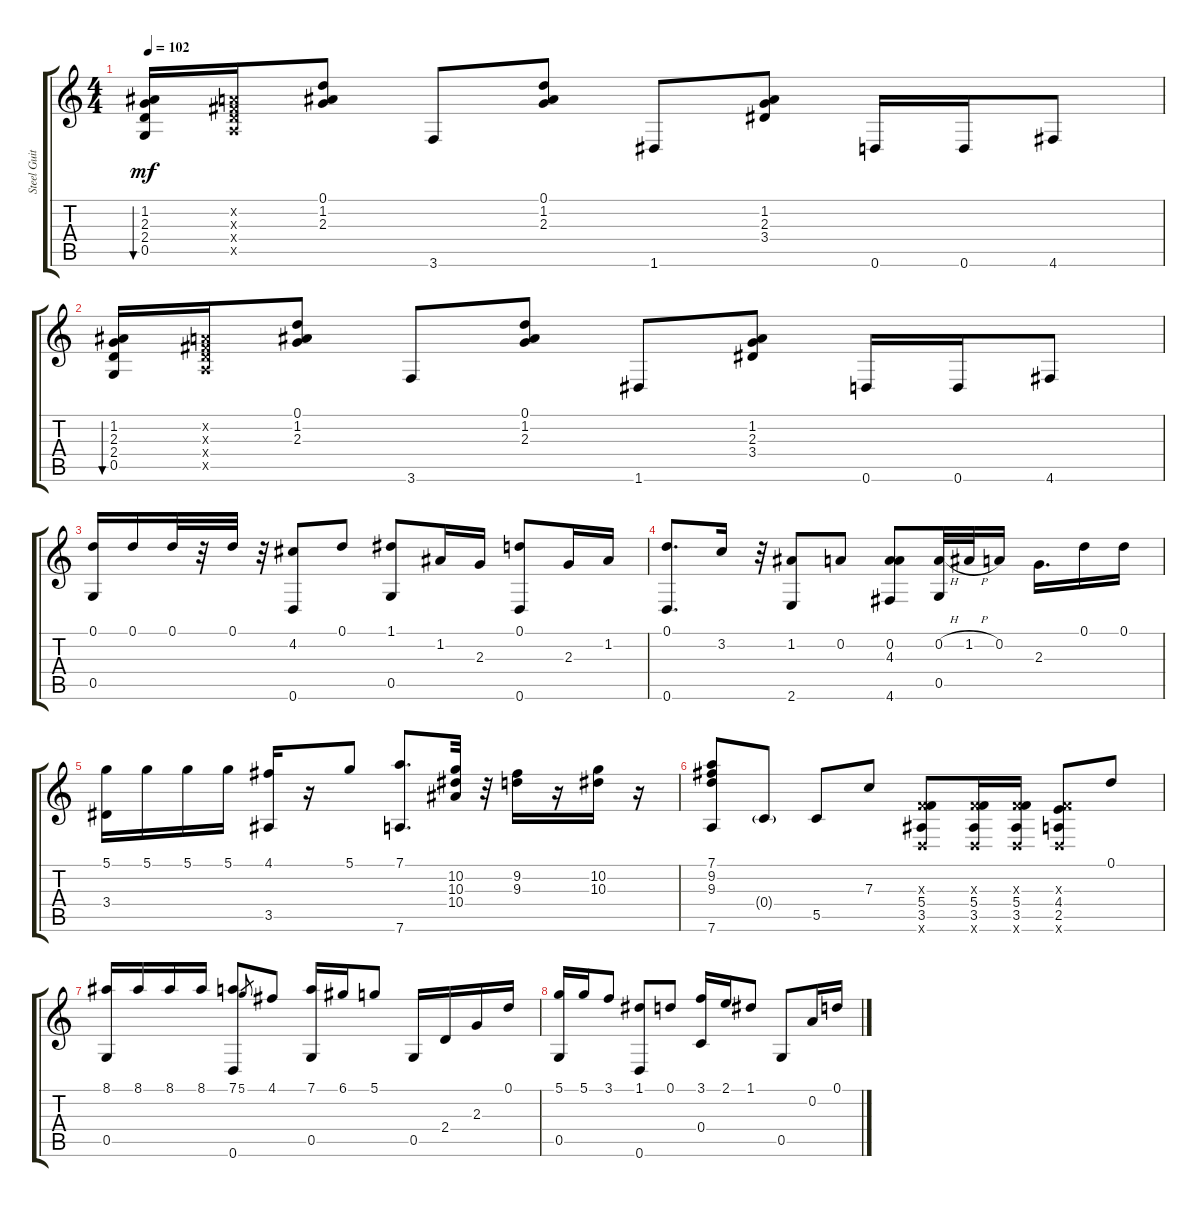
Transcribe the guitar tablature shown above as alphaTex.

\track ("Steel Guitar" "Steel Guit") {instrument acousticguitarsteel}
\staff {score tabs}
\tuning (D4 A3 F3 C3 G2 D2) {hide}
\ts (4 4)
\tempo 102
\clef g2
\ks c
(1.2 2.3 2.4 0.5).16{bu 60 dy mf} (0.2{x} 1.3{x} 2.4{x} 2.5{x}).16 (0.1 1.2 2.3).8 3.6.8 (0.1 1.2 2.3).8 1.6.8 (1.2 2.3 3.4).8 0.6.16 0.6.16 4.6.8 |
(1.2 2.3 2.4 0.5).16{bu 60} (0.2{x} 1.3{x} 2.4{x} 2.5{x}).16 (0.1 1.2 2.3).8 3.6.8 (0.1 1.2 2.3).8 1.6.8 (1.2 2.3 3.4).8 0.6.16 0.6.16 4.6.8 |
(0.1 0.5).16 0.1.16 0.1.32 r.32 0.1.32 r.32 (4.2 0.6).8 0.1.8 (1.1 0.5).8 1.2.16 2.3.16 (0.1 0.6).8 2.3.16 1.2.16 |
(0.1 0.6).8{d} 3.2.16 r.32 (1.2 2.6).8 0.2.8 (0.2 4.3 4.6).8 (0.2{h} 0.5).32 1.2{h}.32 0.2.16 2.3.16{d} 0.1.16 0.1.16 |
(5.1 3.4).16 5.1.16 5.1.16 5.1.16 (4.1 3.5).16 r.16 5.1.8 (7.1 7.6).8{d} (10.2 10.3 10.4).32 r.32 (9.2 9.3).16 r.16 (10.2 10.3).16 r.16 |
(7.1 9.2 9.3 7.6).8 0.4{g}.8 5.5.8 7.3.8 (0.3{x} 5.4 3.5 0.6{x}).8 (0.3{x} 5.4 3.5 0.6{x}).16 (0.3{x} 5.4 3.5 0.6{x}).16 (0.3{x} 4.4 2.5 0.6{x}).8 0.1.8 |
(8.1 0.5).16 8.1.16 8.1.16 8.1.16 (7.1 0.6).8 5.1.8{gr} 4.1.8 (7.1 0.5).16 6.1.16 5.1.8 0.5.16 2.4.16 2.3.16 0.1.16 |
(5.1 0.5).16 5.1.16 3.1.8 (1.1 0.6).8 0.1.8 (3.1 0.4).16 2.1.16 1.1.8 0.5.8 0.2.16 0.1.16
